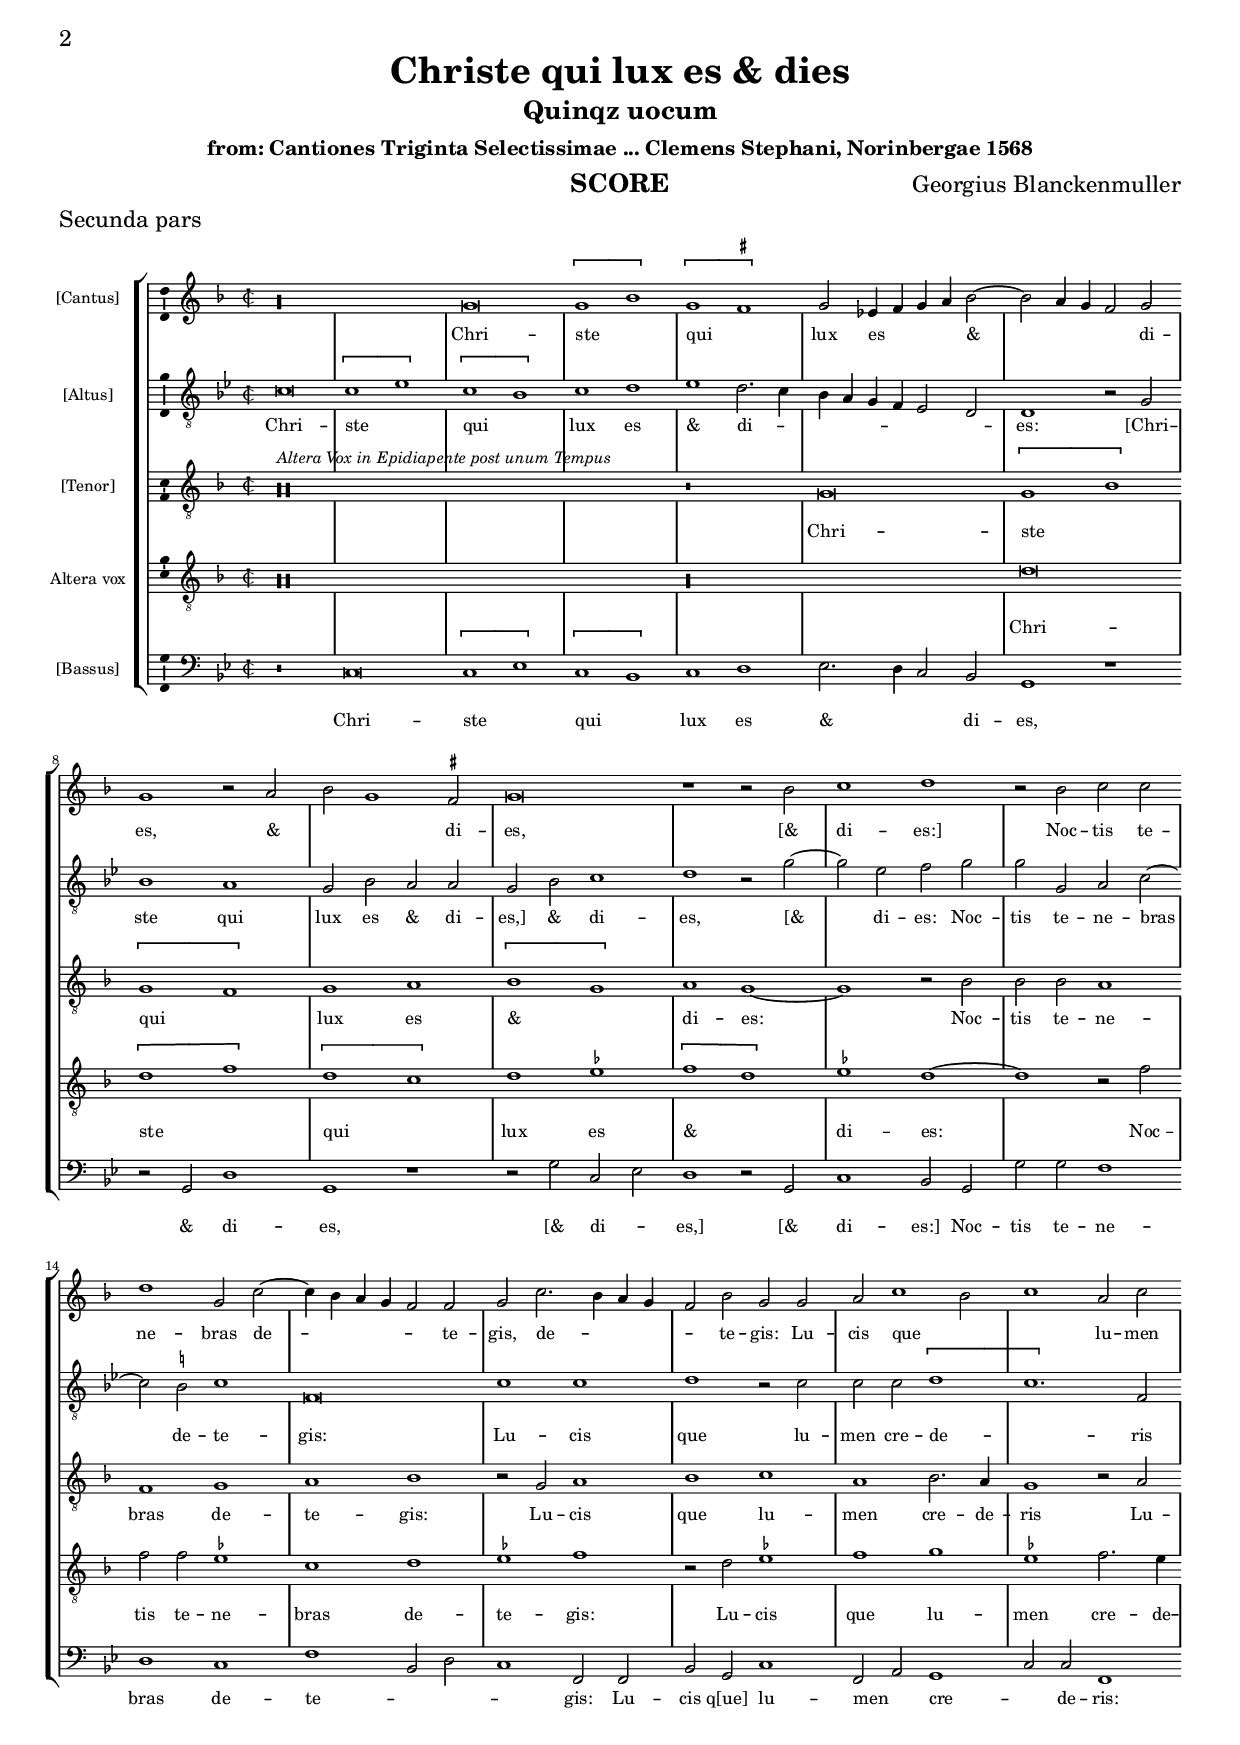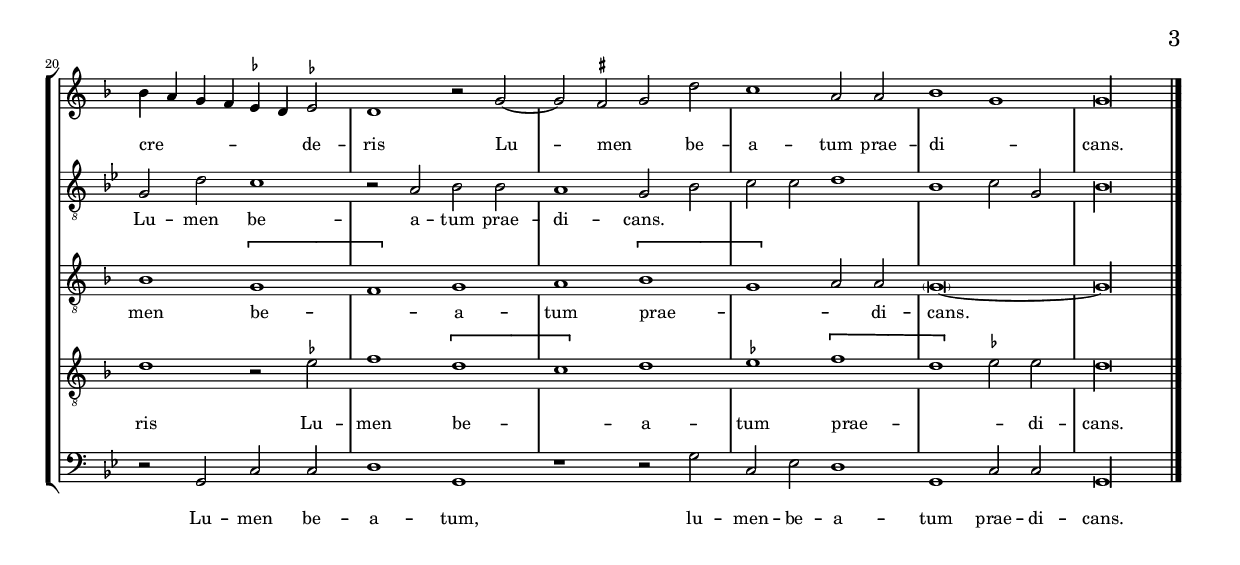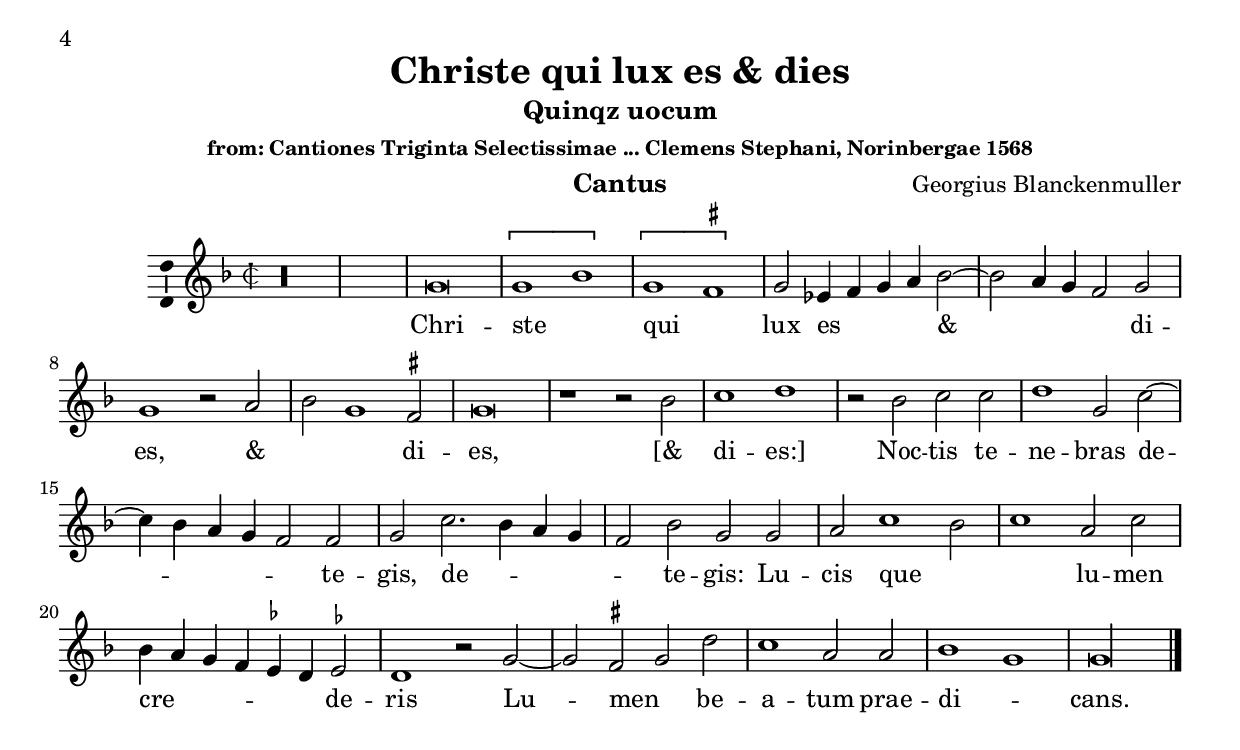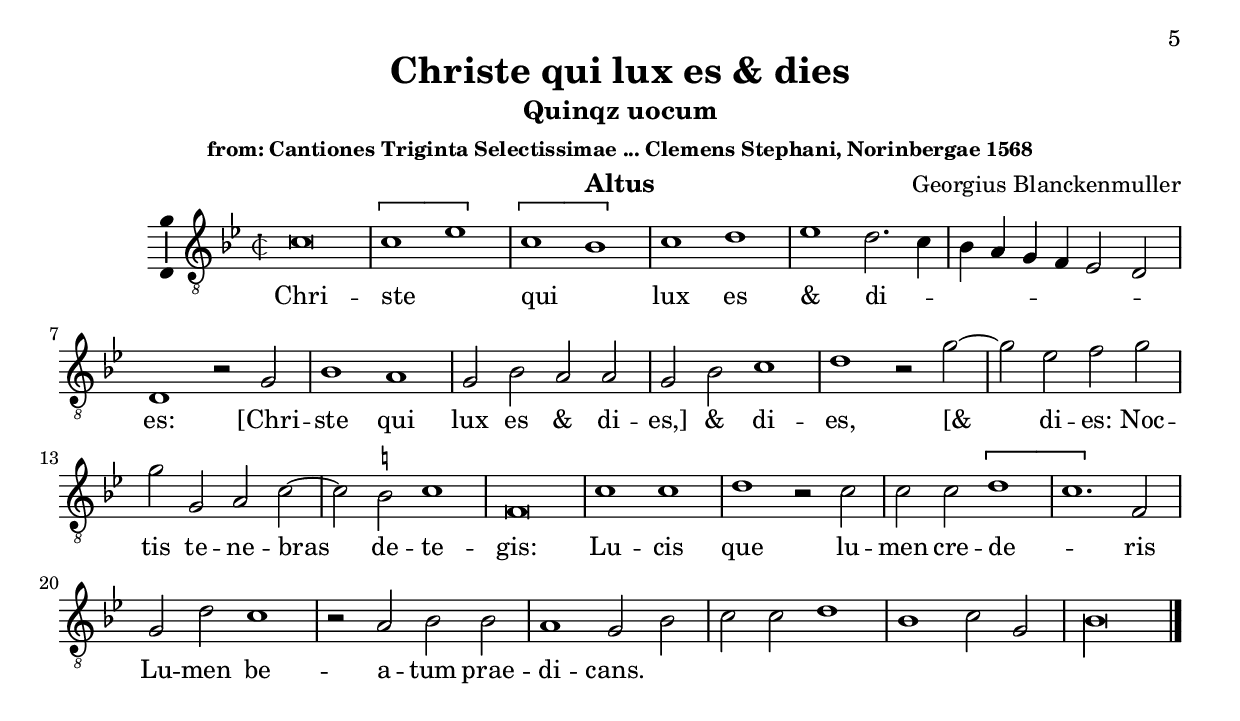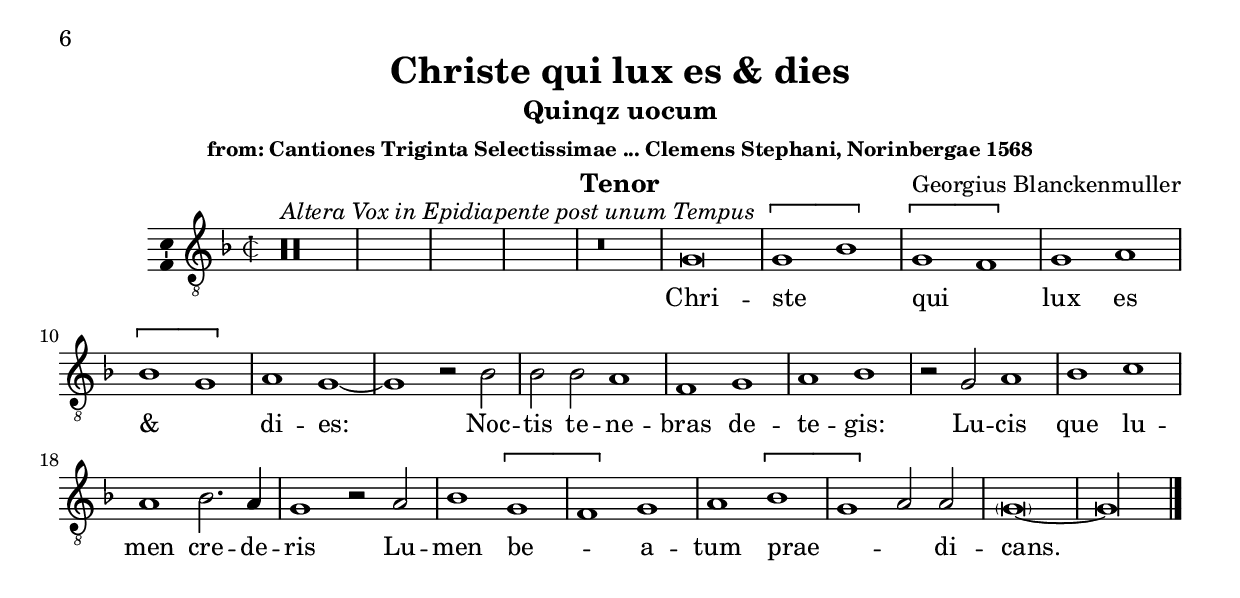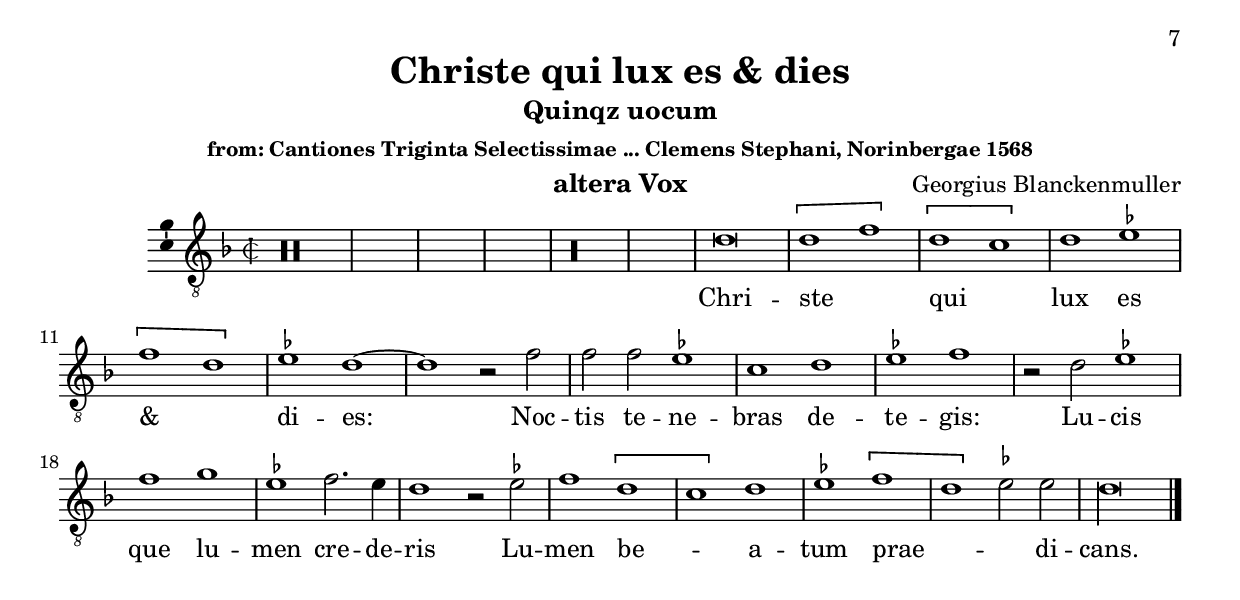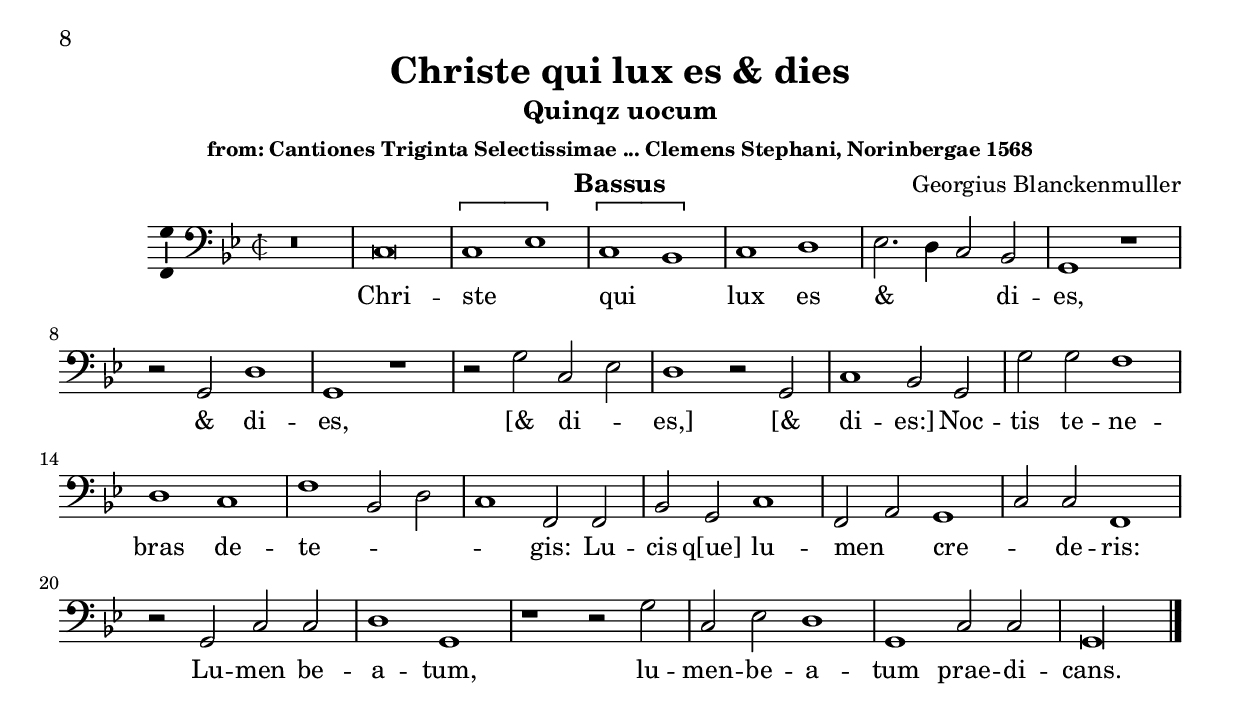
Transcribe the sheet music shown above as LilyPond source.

\version "2.18.2"
\language "deutsch"
\paper {
  ragged-bottom = ##t
  ragged-last-bottom = ##t
  print-all-headers = ##t
  page-breaking = #ly:minimal-breaking
}
% #(set-global-staff-size 18)
ficta = { \once \set  suggestAccidentals =##t }
fictaOff = { \set suggestAccidentals =##f }

\header {
  title = \markup {
    \center-column {
      "Christe qui lux es & dies"
    }
  }
  composer = "Georgius Blanckenmuller"
  subtitle = "Quinqz uocum"
  subsubtitle = "from: Cantiones Triginta Selectissimae ... Clemens Stephani, Norinbergae 1568" 
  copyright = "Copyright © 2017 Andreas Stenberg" 
}

global = {
  \time 2/2
  \override Staff.TimeSignature.style = #'mensural  \time 2/2
  \set Timing.measureLength =#(ly:make-moment 8/4)
  \hide Slur
}

soprano = \relative c' {
  \global
  \key f \major
  % Music follows here.
%% page 1 system 1
r\longa
g'\breve
\[g1( b1)\]
\[g1( \ficta fis1)\] 
g2 es4( f4 g4 a4) b2~(
b2 a4 g4 f2) g2
g1 r2 a2(
b2 g1) \ficta fis2
g\breve
%% page 1 system 2
r1 r2 b2
c1 d1
r2 b2 c2 c2 
d1 g,2 c2~(
c4 b4 a4 g4 f2) f2 
g2 c2.( b4 a4 g4
f2) b2 g2 g2
a2 c1( b2
c1) a2 c2
%% page 1 system 2
b4( a4 g4 f4 \ficta es4 d4) \ficta es!2
d1 r2 g2~
g2 \ficta fis2( g2) d'2
c1 a2 a2 
b1( g1)
 \cadenzaOn
  g\longa
  \undo \hide Staff.BarLine
  \bar "|."
}

alto = \relative c' {
  \global
  \key b \major
  % Music follows here.
  %% page 1 system 1
  c\breve
  \[c1( es1)\]
  \[c1( b1)\]
  c1 d1
  es1 d2.( c4
  b4 a4 g4 f4 es2 d2)
  d1 r2 g2
  b1 a1
  g2 b2 a2 a2
  %% page 1 system 2
  g2 b2 c1
  d1 r2 g2~
  g2 es2 f2 g2
  g2 g,2 a2 c2~
  c2 \ficta h2 c1
  f,\breve
  c'1 c1
  d1 r2 c2
  c2 c2 \[d1(
  c1.)\] f,2
  g2 d'2 c1 
  r2 a2
  %% page 1 system 3
  b2 b2
  a1 g2 b2
  c2 c2 d1 
  b1 c2 g2
    \cadenzaOn
  b\longa
  \undo \hide Staff.BarLine
  \bar "|."
}

tenor = \relative c' {
  \global
  \key f \major
  % Music follows here.
  \tag #'tenII {
    r\maxima
    r\longa
  }
  \tag #'ten { 
    r\maxima^\markup {
      \italic
      "Altera Vox in Epidiapente post unum Tempus"
    }
    r\breve
  }
  %% page 1 system 1
  g\breve
  \[g1( b1)\]
  \[g1( f1)\]
  g1 a1
  \[b1( g1)\]
  a1 g1~
  g1 r2 b2
  b2 b2 a1
  f1 g1
  a1 b1
  r2 g2 a1
  %% page 1 system 1
  b1 c1
  a1 b2. a4
  g1 r2 a2
  b1 \[g1(
  f1)\] g1 
  a1 \[b1(
  g\] a2) a2
  \tag #'ten {\parenthesize g\breve~  }
      \cadenzaOn
  g\longa
  \undo \hide Staff.BarLine
  \bar "|."
}
diatonicScale = \relative c' { es f g a b c d es f g  }
tenorII = \relative c' {
  \global
  % Music follows here.
  \set suggestAccidentals =##t
  \modalTranspose f c' \diatonicScale 
  \removeWithTag #'ten
  \tenor
}

bass = \relative c {
  \global
  \key b \major
  % Music follows here.
  %% page 1 system 1
  r\breve
  c\breve
  \[c1( es1)\]
  \[c1( b1)\]
  c1 d1
  es2.( d4 c2) b2
  g1 r1
  r2 g2 d'1
  g,1 r1
  r2 g'2 c,2( es2)
  d1 r2 g,2
  %% page 1 system 2
  c1 b2 g2
  g'2 g2 f1
  d1 c1
  f1( b,2 d2
  c1) f,2 f2
  b2 g2 c1
  f,2( a2) g1( 
  c2) c2 f,1
  r2 g2 c2 c2 
  d1 g,1
  r1 r2 g'2
  %% page 1 system 3
  c,2 es2 d1
  g,1 c2 c2
   \cadenzaOn
   g\longa
   \undo \hide Staff.BarLine
  \bar "|."
}

sopranoVerse = \lyricmode {
  % Lyrics follow here.
Chri -- ste qui lux es "&" di -- es, 
"&" di -- es, "[&" di -- es:]
Noc -- tis te -- ne -- bras de -- te -- gis, 
de -- te -- gis:
Lu -- cis que lu -- men cre -- de -- ris
Lu -- men be -- a -- tum prae -- di -- cans.
}

altoVerse = \lyricmode {
  % Lyrics follow here.
Chri -- ste qui lux es "&" di -- es:
[Chri -- ste qui lux es "&" di -- es,]
"&" di -- es, "[&" di -- "es:"
Noc -- tis te -- ne -- bras de -- te -- gis:
Lu -- cis que lu -- men cre -- de -- ris
Lu -- men be -- a -- tum prae -- di -- cans.
}

tenorVerse = \lyricmode {
  % Lyrics follow here.
Chri -- ste qui lux es "&" di -- es:
Noc -- tis te -- ne -- bras de -- te -- gis:
Lu -- cis que lu -- men cre -- de -- ris
Lu -- men be -- a -- tum prae -- di -- cans.
}

bassVerse = \lyricmode {
  % Lyrics follow here.
Chri -- ste qui lux es "&" di -- es,
"&" di -- es, "[&" di -- es,] "[&" di -- es:]
Noc -- tis te -- ne -- bras de -- te -- gis:
Lu -- cis q[ue] lu -- men cre -- de -- ris:
Lu -- men be -- a -- tum,
lu -- men -- be -- a -- tum prae -- di -- cans.
}

rehearsalMidi = #
(define-music-function
 (parser location name midiInstrument lyrics) (string? string? ly:music?)
 #{
   \unfoldRepeats <<
     \new Staff = "soprano" \new Voice = "soprano" { \soprano }
     \new Staff = "alto" \new Voice = "alto" { \alto }
     \new Staff = "tenor" \new Voice = "tenor" { \keepWithTag #'ten \tenor }
     \new Staff = "tenorII" \new Voice = "tenorII" { \tenorII }
     \new Staff = "bass" \new Voice = "bass" { \bass }
     \context Staff = $name {
       \set Score.midiMinimumVolume = #0.5
       \set Score.midiMaximumVolume = #0.5
       \set Score.midiInstrument = "choir aahs"
       \set Score.tempoWholesPerMinute = #(ly:make-moment 60 1)
       \set Staff.midiMinimumVolume = #0.8
       \set Staff.midiMaximumVolume = #1.0
       \set Staff.midiInstrument = $midiInstrument
     }
     \new Lyrics \with {
       alignBelowContext = $name
     } \lyricsto $name $lyrics
   >>
 #})

\score {
  \new StaffGroup <<
    \new Staff \with {
      midiInstrument = "choir aahs"
      instrumentName = "[Cantus]"
      \consists "Ambitus_engraver"
    } {   \hide Staff.BarLine  \soprano }
    \addlyrics { \sopranoVerse }
    \new Staff \with {
      midiInstrument = "choir aahs"
      instrumentName = "[Altus]"
      \consists "Ambitus_engraver"
    } { \clef "treble_8"   \hide Staff.BarLine  \alto }
    \addlyrics { \altoVerse }
    \new Staff \with {
      midiInstrument = "choir aahs"
      instrumentName = "[Tenor]"
      \consists "Ambitus_engraver"
    } { \clef "treble_8"   \hide Staff.BarLine \keepWithTag #'ten  \tenor }
    \addlyrics { \tenorVerse }
    \new Staff \with {
      midiInstrument = "choir aahs"
      instrumentName = "Altera vox"
      \consists "Ambitus_engraver"
    } { \clef "treble_8"   \hide Staff.BarLine   
        \tenorII }
    \addlyrics { \tenorVerse }
    \new Staff \with {
      midiInstrument = "choir aahs"
      instrumentName = "[Bassus]"
      \consists "Ambitus_engraver"
    } { \clef bass   \hide Staff.BarLine \bass }
    \addlyrics { \bassVerse }
  >>
  \layout { #(layout-set-staff-size 14)}
  \midi {
    \tempo 1 = 60
  }
  \header {
    instrument = "SCORE"
    breakbefore = ##t
    piece = "Secunda pars"
  }
}

\score {
  \new Staff \with {
    midiInstrument = "choir aahs"
    %instrumentName = "Soprano"
    \consists "Ambitus_engraver"
  } { \set Timing.defaultBarType = "'"  \soprano }
  \addlyrics { \sopranoVerse }
  \layout { #(layout-set-staff-size 20)}
  \header {
    instrument = "Cantus"
    breakbefore = ##t
  }
}

\score {
  \new Staff \with {
    midiInstrument = "choir aahs"
    %instrumentName = "Alto"
    \consists "Ambitus_engraver"
  } { \clef "treble_8" \set Timing.defaultBarType =  "'"  \alto }
  \addlyrics { \altoVerse }
  \layout { #(layout-set-staff-size 20)}
  \header {
    instrument = "Altus"
    breakbefore = ##t
  }
}

\score {
  \new StaffGroup <<
    \new Staff \with {
      midiInstrument = "choir aahs"
      %instrumentName = "Tenor"
      \consists "Ambitus_engraver"
    } { \clef "treble_8" \set Timing.defaultBarType =  "'" \keepWithTag #'ten \tenor }
    \addlyrics { \tenorVerse }
  >>
  \layout { #(layout-set-staff-size 20)}
  \header {
    instrument = "Tenor"
    breakbefore = ##t
  }
}
\score {
  \new Staff \with {
    midiInstrument = "choir aahs"
    %instrumentName = "altera Vox"
    \consists "Ambitus_engraver"
  } { \clef "treble_8" \set Timing.defaultBarType = "'"  \tenorII }
  \addlyrics { \tenorVerse }
  \layout { #(layout-set-staff-size 20)}
  \header {
    instrument = "altera Vox"
    breakbefore = ##t
  }
}

\score {
  \new Staff \with {
    midiInstrument = "choir aahs"
    %      instrumentName = "Bass"
    \consists "Ambitus_engraver"
  } { \clef bass \set Timing.defaultBarType = "'" \bass }
  \addlyrics { \bassVerse }
  \layout { #(layout-set-staff-size 20)}
  \header {
    instrument = "Bassus"
    breakbefore = ##t
  }
}

% Rehearsal MIDI files:
\book {
  \bookOutputSuffix "soprano"
  \score {
    \rehearsalMidi "soprano" "soprano sax" \sopranoVerse
    \midi {    \tempo 1 = 60
    }
  }
}

\book {
  \bookOutputSuffix "alto"
  \score {
    \rehearsalMidi "alto" "soprano sax" \altoVerse
    \midi {    \tempo 1 = 60
    }
  }
}

\book {
  \bookOutputSuffix "tenor"
  \score {
    \rehearsalMidi "tenor" "tenor sax" \tenorVerse
    \midi {    \tempo 1 = 60
    }
  }
}
\book {
  \bookOutputSuffix "tenorII"
  \score {
    \rehearsalMidi "tenorII" "tenor sax" \tenorVerse
    \midi {    \tempo 1 = 60
    }
  }
}

\book {
  \bookOutputSuffix "bass"
  \score {
    \rehearsalMidi "bass" "tenor sax" \bassVerse
    \midi {    \tempo 1 = 60
    }
  }
}

